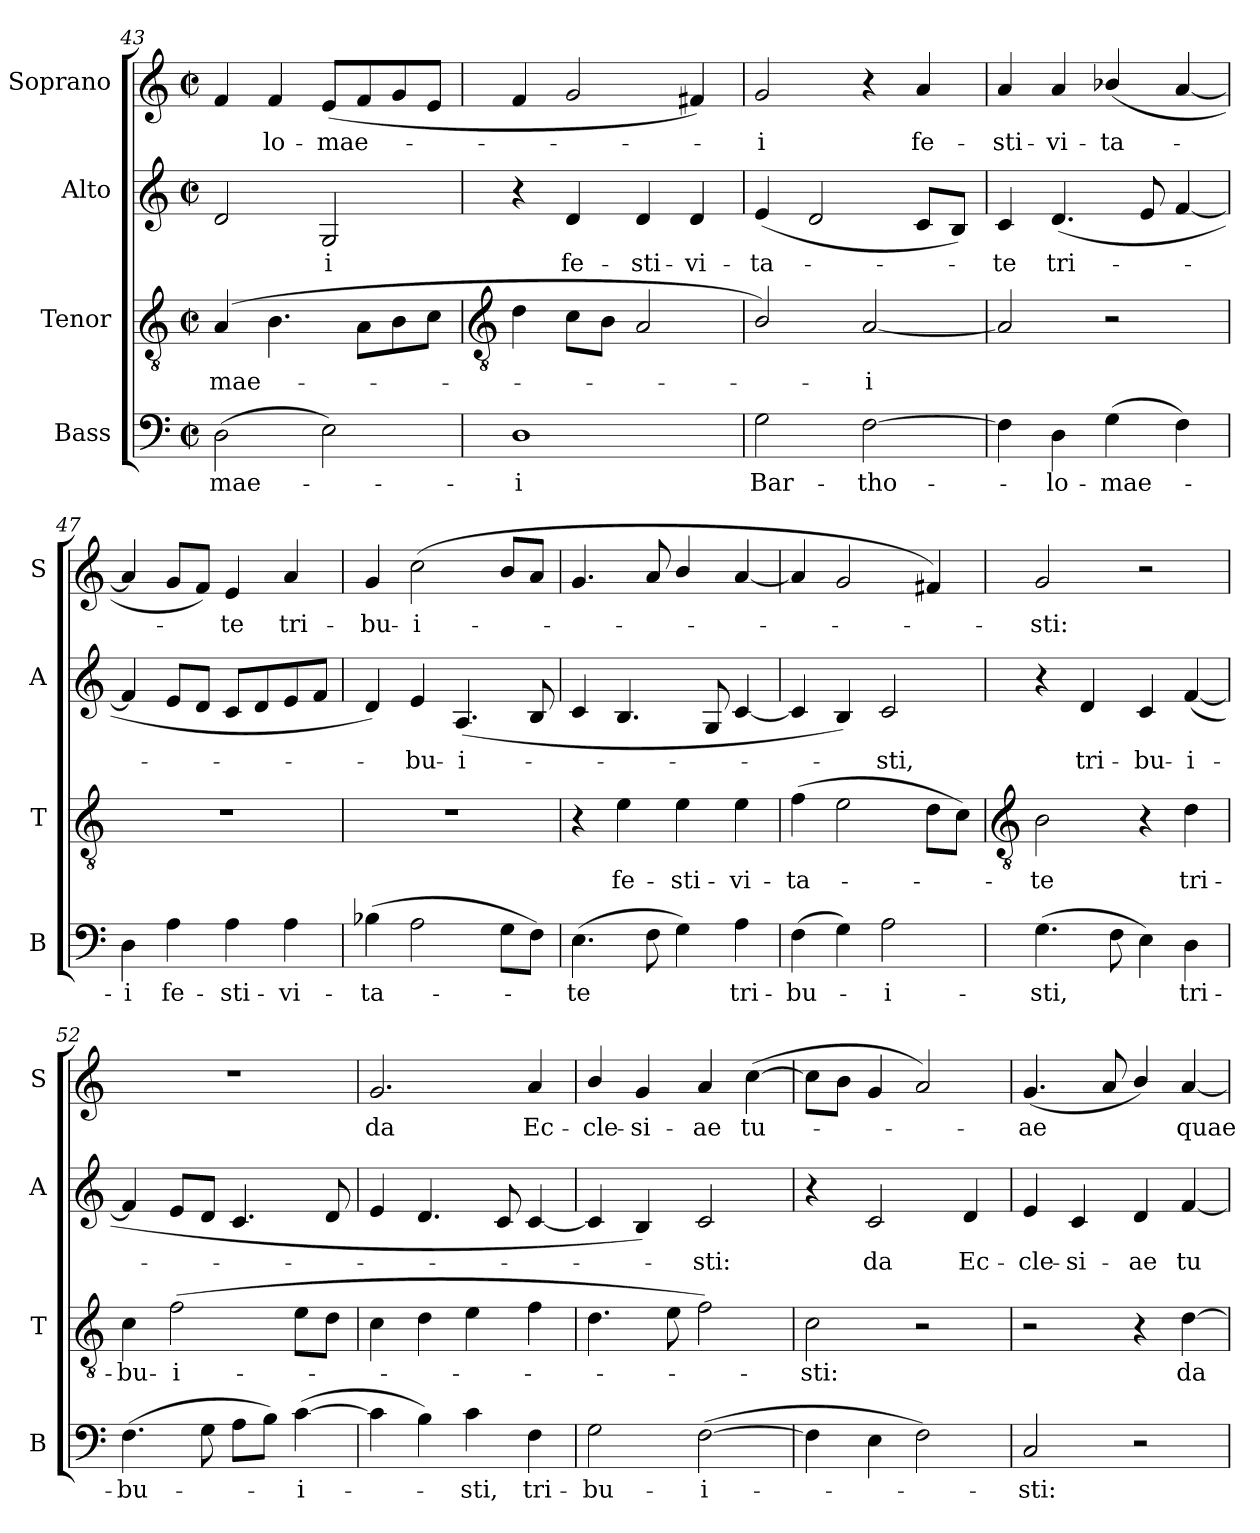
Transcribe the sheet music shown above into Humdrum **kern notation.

**kern	**text	**kern	**text	**kern	**text	**kern	**text
*part4	*part4	*part3	*part3	*part2	*part2	*part1	*part1
*staff4	*staff4	*staff3	*staff3	*staff2	*staff2	*staff1	*staff1
*I"Bass	*	*I"Tenor	*	*I"Alto	*	*I"Soprano	*
*I'B	*	*I'T	*	*I'A	*	*I'S	*
*clefF4	*	*clefGv2	*	*clefG2	*	*clefG2	*
*k[]	*	*k[]	*	*k[]	*	*k[]	*
*C:	*	*C:	*	*C:	*	*C:	*
*M2/2	*	*M2/2	*	*M2/2	*	*M2/2	*
*met(c|)	*	*met(c|)	*	*met(c|)	*	*met(c|)	*
=43	=43	=43	=43	=43	=43	=43	=43
!	!LO:LY:b	!	!LO:LY:b	!	!	!	!
(>2D	-mae-	(>4A	-mae-	2d	.	4f	.
!	!	!	!	!	!	!	!LO:LY:b
.	.	4.B\	.	.	.	4f	lo-
!	!	!	!	!	!LO:LY:b	!	!LO:LY:b
2E)	.	.	.	2G	i	(<8eL	-mae-
.	.	8AL	.	.	.	8f	.
.	.	8B	.	.	.	8g	.
.	.	8cJ	.	.	.	8eJ	.
!!LO:LB:g=z
=44	=44	=44	=44	=44	=44	=44	=44
*	*	*clefGv2	*	*	*	*	*
!	!LO:LY:b	!	!	!	!	!	!
1D	i	4d	.	4r	.	4f	.
!	!	!	!	!	!LO:LY:b	!	!
.	.	8cL	.	4d	fe-	2g	.
.	.	8BJ	.	.	.	.	.
!	!	!	!	!	!LO:LY:b	!	!
.	.	2A	.	4d	-sti-	.	.
!	!	!	!	!	!LO:LY:b	!	!
.	.	.	.	4d	-vi-	4f#X)	.
=45	=45	=45	=45	=45	=45	=45	=45
!	!LO:LY:b	!	!	!	!LO:LY:b	!	!LO:LY:b
2G	Bar-	2B/)	.	(<4e	-ta-	2g	i
.	.	.	.	2d	.	.	.
!	!LO:LY:b	!	!LO:LY:b	!	!	!	!
[2F	-tho-	[2A	i	.	.	4r	.
!	!	!	!	!	!	!	!LO:LY:b
.	.	.	.	8cL	.	4a	fe-
.	.	.	.	8BJ)	.	.	.
=46	=46	=46	=46	=46	=46	=46	=46
!	!	!	!	!	!LO:LY:b	!	!LO:LY:b
4F]	.	2A]	.	4c	te	4a	-sti-
!	!LO:LY:b	!	!	!	!LO:LY:b	!	!LO:LY:b
4D	lo-	.	.	(<4.d	tri-	4a	-vi-
!	!LO:LY:b	!	!	!	!	!	!LO:LY:b
(>4G	-mae-	2r	.	.	.	(<4b-X/	-ta-
.	.	.	.	8e	.	.	.
4F)	.	.	.	[4f	.	[4a	.
=47	=47	=47	=47	=47	=47	=47	=47
!	!LO:LY:b	!	!	!	!	!	!
4D	i	1r	.	4f]	.	4a]	.
!	!LO:LY:b	!	!	!	!	!	!
4A	fe-	.	.	8eL	.	8gL	.
.	.	.	.	8dJ	.	8fJ)	.
!	!LO:LY:b	!	!	!	!	!	!LO:LY:b
4A	-sti-	.	.	8cL	.	4e	te
.	.	.	.	8d	.	.	.
!	!LO:LY:b	!	!	!	!	!	!LO:LY:b
4A	-vi-	.	.	8e	.	4a	tri-
.	.	.	.	8fJ	.	.	.
=48	=48	=48	=48	=48	=48	=48	=48
!	!LO:LY:b	!	!	!	!	!	!LO:LY:b
(>4B-X	-ta-	1r	.	4d)	.	4g	-bu-
!	!	!	!	!	!LO:LY:b	!	!LO:LY:b
2A	.	.	.	4e	bu-	(<2cc	-i-
!	!	!	!	!	!LO:LY:b	!	!
.	.	.	.	(<4.A	-i-	.	.
8GL	.	.	.	.	.	8bL	.
8FJ)	.	.	.	8B	.	8aJ	.
=49	=49	=49	=49	=49	=49	=49	=49
!	!LO:LY:b	!	!	!	!	!	!
(>4.E	te	4r	.	4c	.	4.g	.
!	!	!	!LO:LY:b	!	!	!	!
.	.	4e	fe-	4.B	.	.	.
8F	.	.	.	.	.	8a	.
!	!	!	!LO:LY:b	!	!	!	!
4G)	.	4e	-sti-	.	.	4b/	.
.	.	.	.	8G	.	.	.
!	!LO:LY:b	!	!LO:LY:b	!	!	!	!
4A	tri-	4e	-vi-	[4c	.	[4a	.
=50	=50	=50	=50	=50	=50	=50	=50
!	!LO:LY:b	!	!LO:LY:b	!	!	!	!
(>4F	-bu-	(>4f	-ta-	4c]	.	4a]	.
4G)	.	2e	.	4B)	.	2g	.
!	!LO:LY:b	!	!	!	!LO:LY:b	!	!
2A	i-	.	.	2c	sti,	.	.
.	.	8dL	.	.	.	4f#X)	.
.	.	8cJ)	.	.	.	.	.
!!LO:LB:g=z
=51	=51	=51	=51	=51	=51	=51	=51
*	*	*clefGv2	*	*	*	*	*
!	!LO:LY:b	!	!LO:LY:b	!	!	!	!LO:LY:b
(>4.G	-sti,	2B	te	4r	.	2g	sti:
!	!	!	!	!	!LO:LY:b	!	!
.	.	.	.	4d	tri-	.	.
8F	.	.	.	.	.	.	.
!	!	!	!	!	!LO:LY:b	!	!
4E)	.	4r	.	4c	-bu-	2r	.
!	!LO:LY:b	!	!LO:LY:b	!	!LO:LY:b	!	!
4D	tri-	4d	tri-	(<[4f	-i-	.	.
=52	=52	=52	=52	=52	=52	=52	=52
!	!LO:LY:b	!	!LO:LY:b	!	!	!	!
(>4.F	-bu-	4c	-bu-	4f]	.	1r	.
!	!	!	!LO:LY:b	!	!	!	!
.	.	(>2f	-i-	8eL	.	.	.
8G	.	.	.	8dJ	.	.	.
8AL	.	.	.	4.c	.	.	.
8BJ)	.	.	.	.	.	.	.
!	!LO:LY:b	!	!	!	!	!	!
(>[4c	i-	8eL	.	.	.	.	.
.	.	8dJ	.	8d	.	.	.
=53	=53	=53	=53	=53	=53	=53	=53
!	!	!	!	!	!	!	!LO:LY:b
4c]	.	4c	.	4e	.	2.g	da
4B)	.	4d	.	4.d	.	.	.
!	!LO:LY:b	!	!	!	!	!	!
4c	sti,	4e	.	.	.	.	.
.	.	.	.	8c	.	.	.
!	!LO:LY:b	!	!	!	!	!	!LO:LY:b
4F	tri-	4f	.	[4c	.	4a	Ec-
=54	=54	=54	=54	=54	=54	=54	=54
!	!LO:LY:b	!	!	!	!	!	!LO:LY:b
2G	-bu-	4.d	.	4c]	.	4b/	-cle-
!	!	!	!	!	!	!	!LO:LY:b
.	.	.	.	4B)	.	4g	-si-
.	.	8e	.	.	.	.	.
!	!LO:LY:b	!	!	!	!LO:LY:b	!	!LO:LY:b
(>[2F	-i-	2f)	.	2c	sti:	4a	-ae
!	!	!	!	!	!	!	!LO:LY:b
.	.	.	.	.	.	(<[4cc	tu-
=55	=55	=55	=55	=55	=55	=55	=55
!	!	!	!LO:LY:b	!	!	!	!
4F]	.	2c	sti:	4r	.	8ccL]	.
.	.	.	.	.	.	8bJ	.
!	!	!	!	!	!LO:LY:b	!	!
4E	.	.	.	2c	da	4g	.
2F)	.	2r	.	.	.	2a)	.
!	!	!	!	!	!LO:LY:b	!	!
.	.	.	.	4d	Ec-	.	.
=56	=56	=56	=56	=56	=56	=56	=56
!	!LO:LY:b	!	!	!	!LO:LY:b	!	!LO:LY:b
2C	sti:	2r	.	4e	-cle-	(<4.g	ae
!	!	!	!	!	!LO:LY:b	!	!
.	.	.	.	4c	-si-	.	.
.	.	.	.	.	.	8a	.
!	!	!	!	!	!LO:LY:b	!	!
2r	.	4r	.	4d	-ae	4b/)	.
!	!	!	!LO:LY:b	!	!LO:LY:b	!	!LO:LY:b
.	.	[4d	da	[4f	tu-	[4a	quae-
=	=	=	=	=	=	=	=
*-	*-	*-	*-	*-	*-	*-	*-
